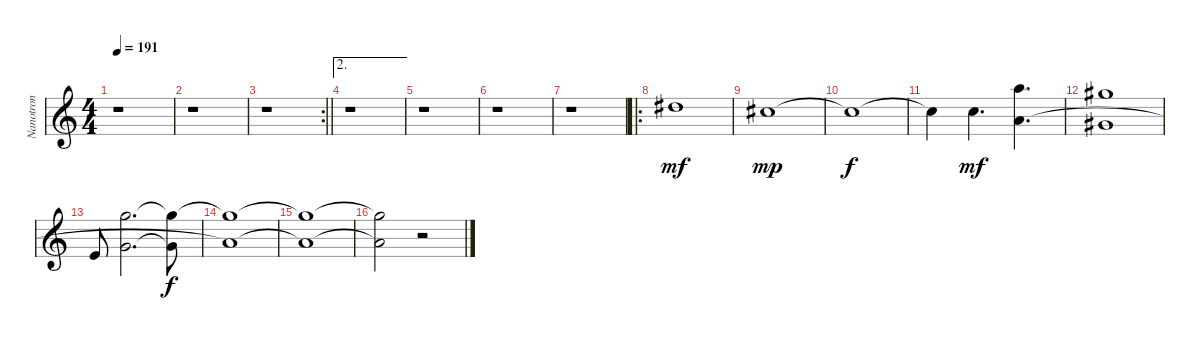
\track ("Nanotron" "Nanotron") {instrument stringensemble1}
\staff {score}
\tuning (E4 B3 G3 D3 A2 E2 B1) {hide}
\ts (4 4)
\tempo 191
\clef g2
\ks c
r.1{dy fff} |
r.1 |
\rc 2
\barLineRight lightlight
r.1 |
\ae 2
r.1 |
r.1 |
r.1 |
r.1 |
\ro
11.1.1{dy mf} |
9.1.1{dy mp} |
9.1{t}.1{dy f} |
9.1{t}.4 8.1.4{d dy mf} (17.1 14.3).4{d} |
(16.1 18.4).1 |
14.4.8 (15.1 17.4).2{d} (15.1{t} 17.4{t}).8{dy f} |
(15.1{t} 14.3{t}).1 |
(15.1{t} 14.3{t}).1 |
(15.1{t} 14.3{t}).2 r.2
